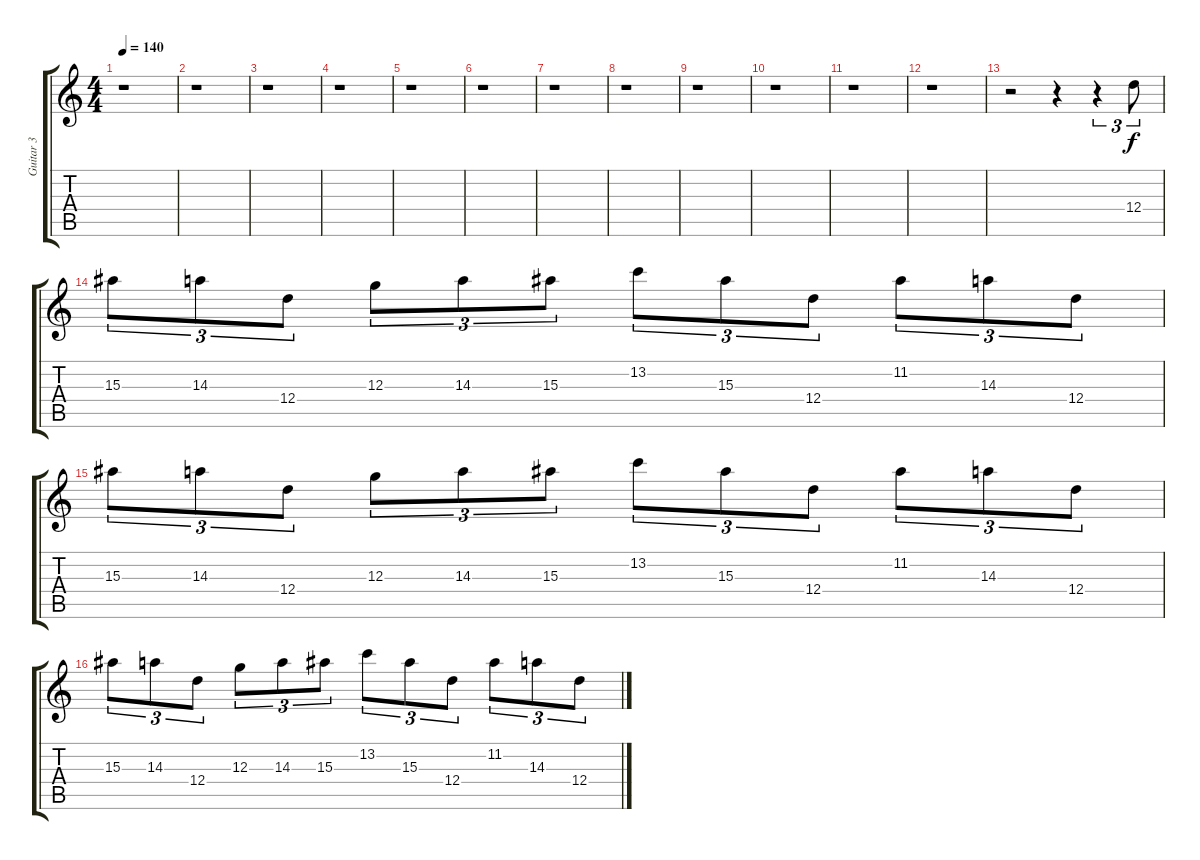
\track ("Guitar 3" "Guitar 3") {instrument distortionguitar}
\staff {score tabs}
\tuning (E4 B3 G3 D3 A2 D2) {hide}
\ts (4 4)
\tempo 140
\clef g2
\ks c
r.1{dy f instrument distortionguitar} |
r.1 |
r.1 |
r.1 |
r.1 |
r.1 |
r.1 |
r.1 |
r.1 |
r.1 |
r.1 |
r.1 |
r.2 r.4 r.4{tu (3 2)} 12.4.8{tu (3 2)} |
15.3.8{tu (3 2)} 14.3.8{tu (3 2)} 12.4.8{tu (3 2)} 12.3.8{tu (3 2)} 14.3.8{tu (3 2)} 15.3.8{tu (3 2)} 13.2.8{tu (3 2)} 15.3.8{tu (3 2)} 12.4.8{tu (3 2)} 11.2.8{tu (3 2)} 14.3.8{tu (3 2)} 12.4.8{tu (3 2)} |
15.3.8{tu (3 2)} 14.3.8{tu (3 2)} 12.4.8{tu (3 2)} 12.3.8{tu (3 2)} 14.3.8{tu (3 2)} 15.3.8{tu (3 2)} 13.2.8{tu (3 2)} 15.3.8{tu (3 2)} 12.4.8{tu (3 2)} 11.2.8{tu (3 2)} 14.3.8{tu (3 2)} 12.4.8{tu (3 2)} |
15.3.8{tu (3 2)} 14.3.8{tu (3 2)} 12.4.8{tu (3 2)} 12.3.8{tu (3 2)} 14.3.8{tu (3 2)} 15.3.8{tu (3 2)} 13.2.8{tu (3 2)} 15.3.8{tu (3 2)} 12.4.8{tu (3 2)} 11.2.8{tu (3 2)} 14.3.8{tu (3 2)} 12.4.8{tu (3 2)}
